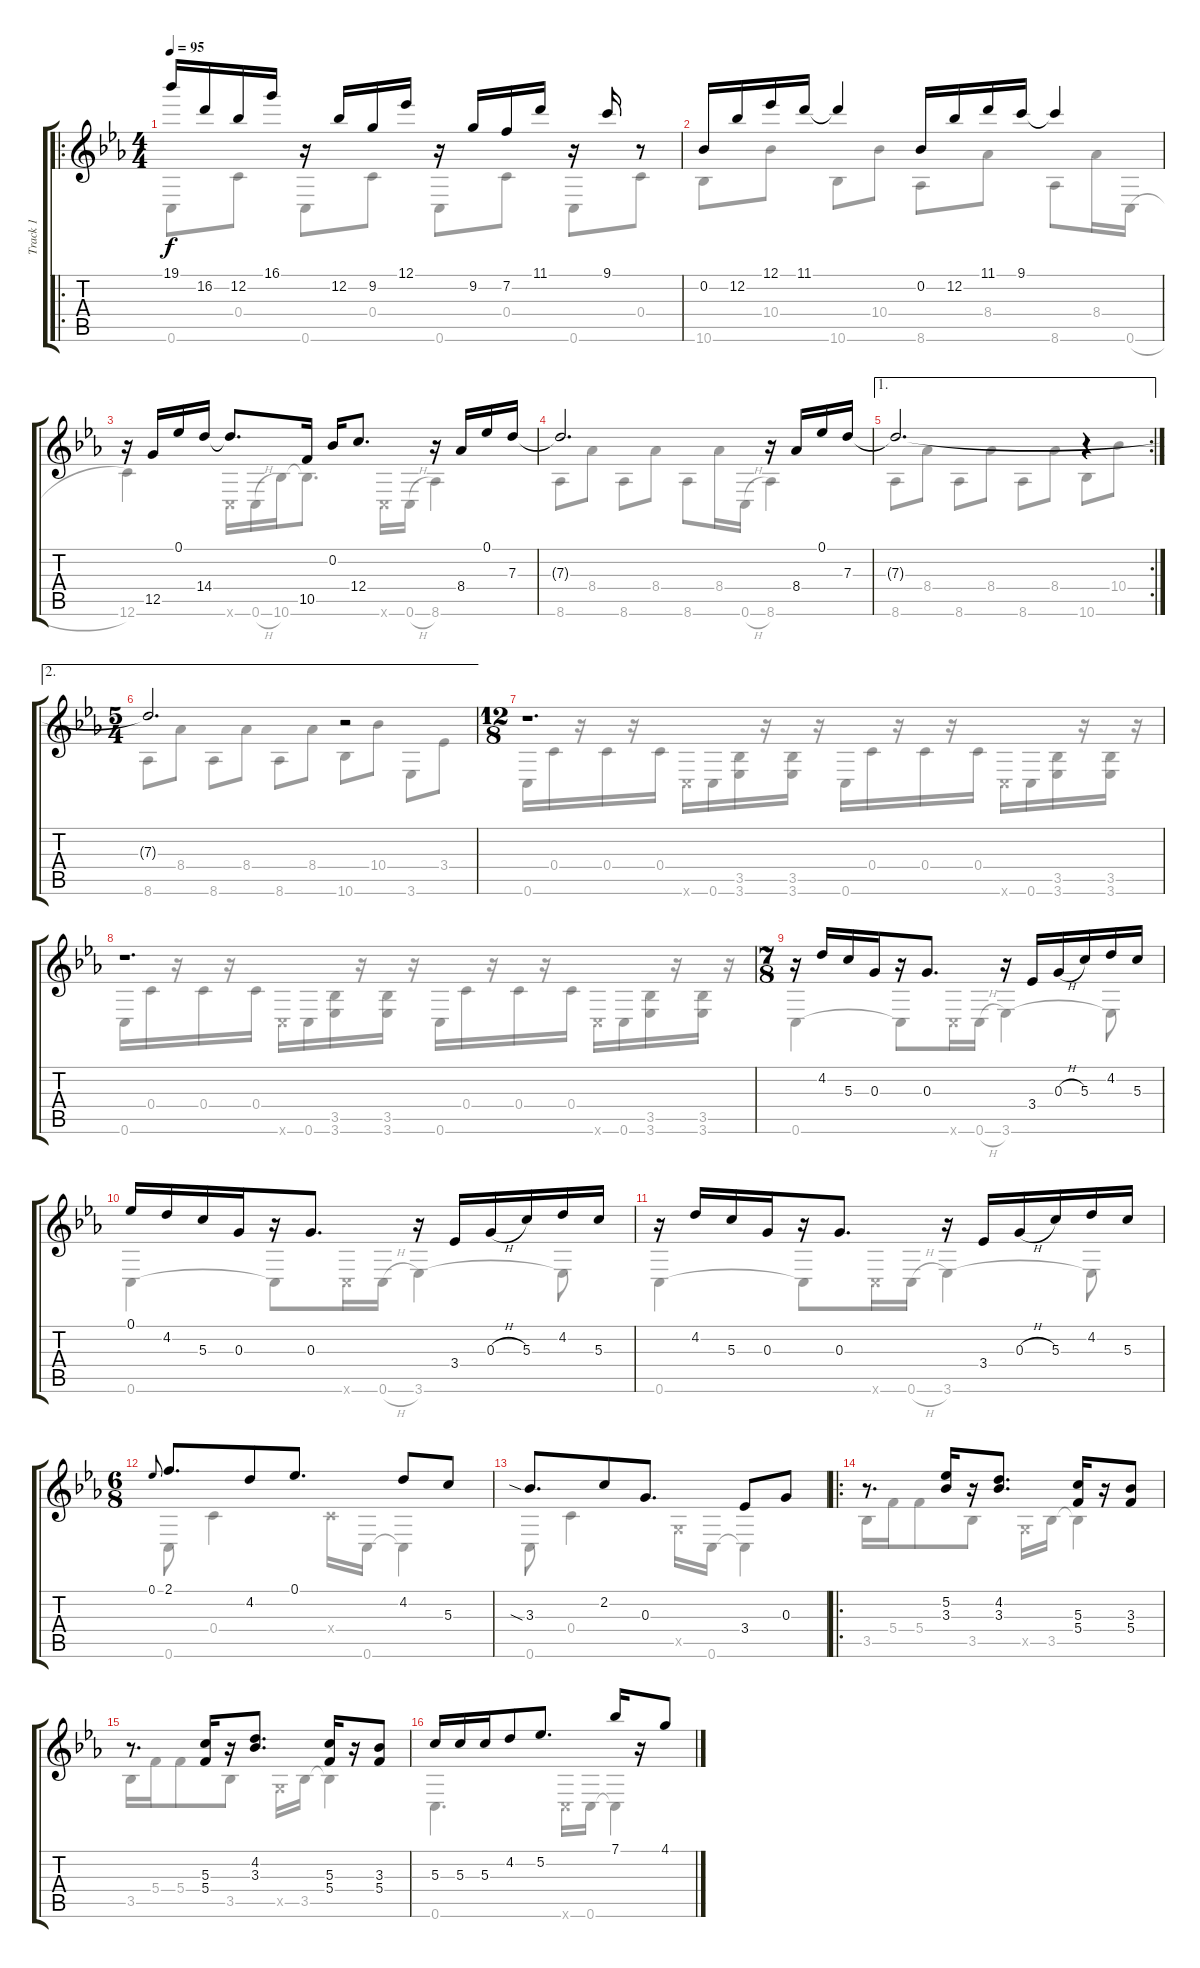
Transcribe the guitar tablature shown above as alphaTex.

\track ("Track 1" "Track 1") {instrument acousticguitarsteel}
\staff {score tabs}
\tuning (Eb4 Bb3 G3 C3 G2 C2) {hide}
\voice
\ro
\ts (4 4)
\tempo 95
\clef g2
\ks cminor
19.1.16{dy f} 16.2.16 12.2.16 16.1.16 r.16 12.2.16 9.2.16 12.1.16 r.16 9.2.16 7.2.16 11.1.16 r.16 9.1.16 r.8 |
0.2.16 12.2.16 12.1.16 11.1.16 11.1{t}.4 0.2.16 12.2.16 11.1.16 9.1.16 9.1{t}.4 |
r.16 12.5.16 0.1.16 14.4.16 14.4{t}.8{d} 10.5.16 0.2.16 12.4.8{d} r.16 8.4.16 0.1.16 7.3.16 |
7.3{t}.2{d} r.16 8.4.16 0.1.16 7.3.16 |
\ae 1
\rc 2
7.3{t}.2{d} r.4 |
\ae 2
\ts (5 4)
7.3{t}.2{d} r.2 |
\ts (12 8)
r.1{d} |
r.1{d} |
\ts (7 8)
r.16 4.2.16 5.3.16 0.3.16 r.16 0.3.8{d} r.16 3.4.16 0.3{h}.16 5.3.16 4.2.16 5.3.16 |
0.1.16 4.2.16 5.3.16 0.3.16 r.16 0.3.8{d} r.16 3.4.16 0.3{h}.16 5.3.16 4.2.16 5.3.16 |
r.16 4.2.16 5.3.16 0.3.16 r.16 0.3.8{d} r.16 3.4.16 0.3{h}.16 5.3.16 4.2.16 5.3.16 |
\ts (6 8)
0.1.8{gr onbeat} 2.1.8{d} 4.2.8 0.1.8{d} 4.2.8 5.3.8 |
3.3{sia}.8{d} 2.2.8 0.3.8{d} 3.4.8 0.3.8 |
\ro
r.8{d} (5.2 3.3).16 r.16 (4.2 3.3).8{d} (5.3 5.4).16 r.16 (3.3 5.4).8 |
r.8{d} (5.3 5.4).16 r.16 (4.2 3.3).8{d} (5.3 5.4).16 r.16 (3.3 5.4).8 |
5.3.16 5.3.16 5.3.16 4.2.8 5.2.8{d} 7.1.16 r.16 4.1.8
\voice
\clef g2
\ottava regular
\simile none
\ks cminor
0.6.8{dy f} 0.4.8 0.6.8 0.4.8 0.6.8 0.4.8 0.6.8 0.4.8 |
10.6.8 10.4.8 10.6.8 10.4.8 8.6.8 8.4.8 8.6.8 8.4.16 0.6{h}.16 |
12.6.4 0.6{x}.16 0.6{h}.16 10.6.16 10.6{t}.8{d} 0.6{x}.16 0.6{h}.16 8.6.4 |
8.6.8 8.4.8 8.6.8 8.4.8 8.6.8 8.4.16 0.6{h}.16 8.6.4 |
8.6.8 8.4.8 8.6.8 8.4.8 8.6.8 8.4.8 10.6.8 10.4.8 |
8.6.8 8.4.8 8.6.8 8.4.8 8.6.8 8.4.8 10.6.8 10.4.8 3.6.8 3.4.8 |
0.6.16 0.4.16 r.16 0.4.16 r.16 0.4.16 0.6{x}.16 0.6.16 (3.5 3.6).16 r.16 (3.5 3.6).16 r.16 0.6.16 0.4.16 r.16 0.4.16 r.16 0.4.16 0.6{x}.16 0.6.16 (3.5 3.6).16 r.16 (3.5 3.6).16 r.16 |
0.6.16 0.4.16 r.16 0.4.16 r.16 0.4.16 0.6{x}.16 0.6.16 (3.5 3.6).16 r.16 (3.5 3.6).16 r.16 0.6.16 0.4.16 r.16 0.4.16 r.16 0.4.16 0.6{x}.16 0.6.16 (3.5 3.6).16 r.16 (3.5 3.6).16 r.16 |
0.6.4 0.6{t}.8 0.6{x}.16 0.6{h}.16 3.6.4 3.6{t}.8 |
0.6.4 0.6{t}.8 0.6{x}.16 0.6{h}.16 3.6.4 3.6{t}.8 |
0.6.4 0.6{t}.8 0.6{x}.16 0.6{h}.16 3.6.4 3.6{t}.8 |
0.6.8 0.4.4 0.4{x}.16 0.6.16 0.6{t}.4 |
0.6.8 0.4.4 0.5{x}.16 0.6.16 0.6{t}.4 |
3.5.16 5.4.16 5.4.8 3.5.8 0.5{x}.16 3.5.16 3.5{t}.4 |
3.5.16 5.4.16 5.4.8 3.5.8 0.5{x}.16 3.5.16 3.5{t}.4 |
0.6.4{d} 0.6{x}.16 0.6.16 0.6{t}.4
